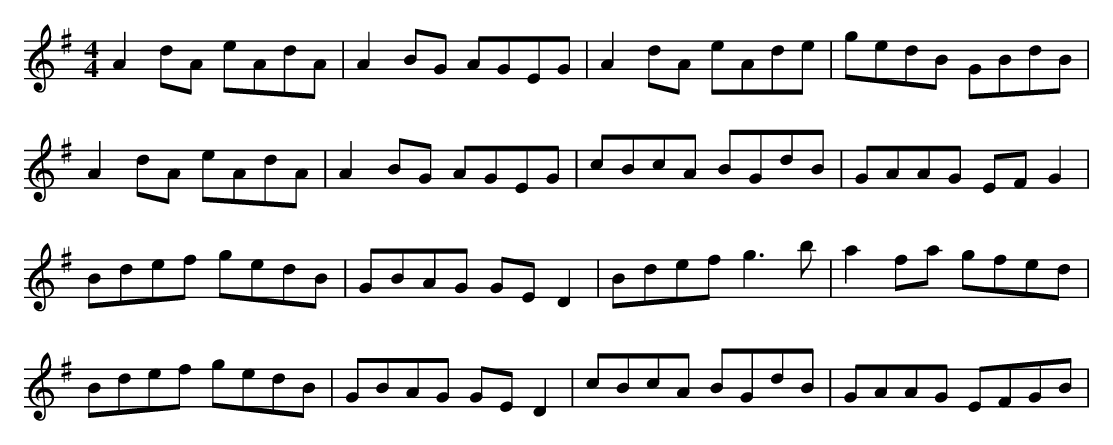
X:1
M:4/4
K:Ador
A2 dA eAdA|A2 BG AGEG|A2 dA eAde|gedB GBdB|
A2 dA eAdA|A2 BG AGEG|cBcA BGdB|GAAG EF G2|
Bdef gedB|GBAG GE D2|Bdef g3 b|a2 fa gfed|
Bdef gedB|GBAG GE D2|cBcA BGdB|GAAG EFGB|
